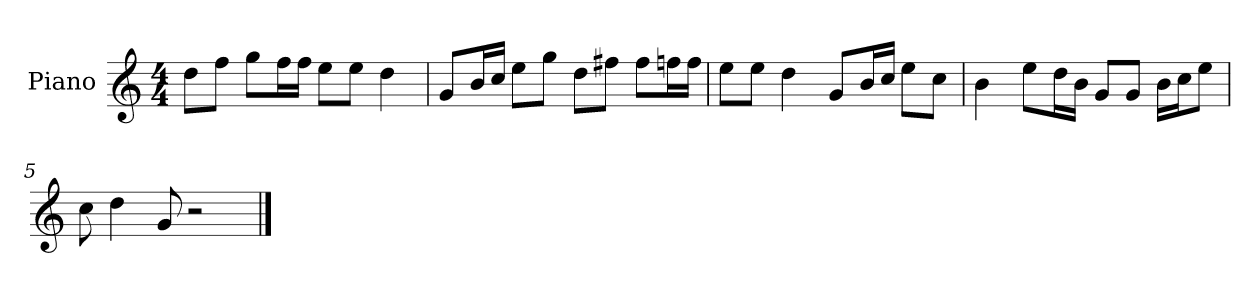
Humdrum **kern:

**kern
*part1
*staff1
*I"Piano
*I'P-no
*clefG2
*k[]
*M4/4
*MM90
=1
8dd\L
8ff\J
8gg\L
16ff\L
16ff\JJ
8ee\L
8ee\J
4dd\
=2
8g/L
16b/L
16cc/JJ
8ee\L
8gg\J
8dd\L
8ff#X\J
8ff#\L
16ffn\L
16ff\JJ
=3
8ee\L
8ee\J
4dd\
8g/L
16b/L
16cc/JJ
8ee\L
8cc\J
=4
4b\
8ee\L
16dd\L
16b\JJ
8g/L
8g/J
16b\LL
16cc\J
8ee\J
=5
8cc\
4dd\
8g/
2r
==
*-
